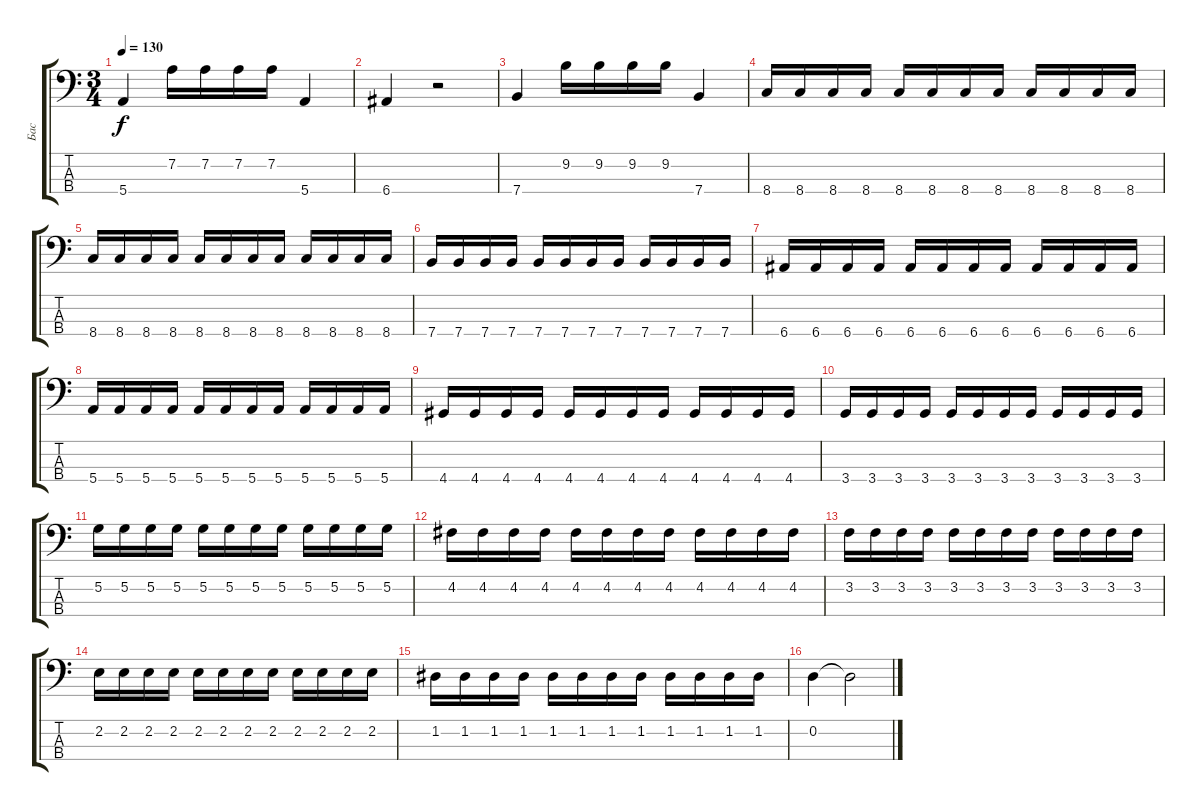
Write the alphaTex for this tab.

\track ("Бас" "Бас") {instrument electricbassfinger}
\staff {score tabs}
\tuning (G2 D2 A1 E1) {hide}
\ts (3 4)
\tempo 130
\clef f4
\ks c
5.4.4{dy f} 7.2.16 7.2.16 7.2.16 7.2.16 5.4.4 |
6.4.4 r.2 |
7.4.4 9.2.16 9.2.16 9.2.16 9.2.16 7.4.4 |
8.4.16 8.4.16 8.4.16 8.4.16 8.4.16 8.4.16 8.4.16 8.4.16 8.4.16 8.4.16 8.4.16 8.4.16 |
8.4.16 8.4.16 8.4.16 8.4.16 8.4.16 8.4.16 8.4.16 8.4.16 8.4.16 8.4.16 8.4.16 8.4.16 |
7.4.16 7.4.16 7.4.16 7.4.16 7.4.16 7.4.16 7.4.16 7.4.16 7.4.16 7.4.16 7.4.16 7.4.16 |
6.4.16 6.4.16 6.4.16 6.4.16 6.4.16 6.4.16 6.4.16 6.4.16 6.4.16 6.4.16 6.4.16 6.4.16 |
5.4.16 5.4.16 5.4.16 5.4.16 5.4.16 5.4.16 5.4.16 5.4.16 5.4.16 5.4.16 5.4.16 5.4.16 |
4.4.16 4.4.16 4.4.16 4.4.16 4.4.16 4.4.16 4.4.16 4.4.16 4.4.16 4.4.16 4.4.16 4.4.16 |
3.4.16 3.4.16 3.4.16 3.4.16 3.4.16 3.4.16 3.4.16 3.4.16 3.4.16 3.4.16 3.4.16 3.4.16 |
5.2.16 5.2.16 5.2.16 5.2.16 5.2.16 5.2.16 5.2.16 5.2.16 5.2.16 5.2.16 5.2.16 5.2.16 |
4.2.16 4.2.16 4.2.16 4.2.16 4.2.16 4.2.16 4.2.16 4.2.16 4.2.16 4.2.16 4.2.16 4.2.16 |
3.2.16 3.2.16 3.2.16 3.2.16 3.2.16 3.2.16 3.2.16 3.2.16 3.2.16 3.2.16 3.2.16 3.2.16 |
2.2.16 2.2.16 2.2.16 2.2.16 2.2.16 2.2.16 2.2.16 2.2.16 2.2.16 2.2.16 2.2.16 2.2.16 |
1.2.16 1.2.16 1.2.16 1.2.16 1.2.16 1.2.16 1.2.16 1.2.16 1.2.16 1.2.16 1.2.16 1.2.16 |
0.2.4 0.2{t}.2
